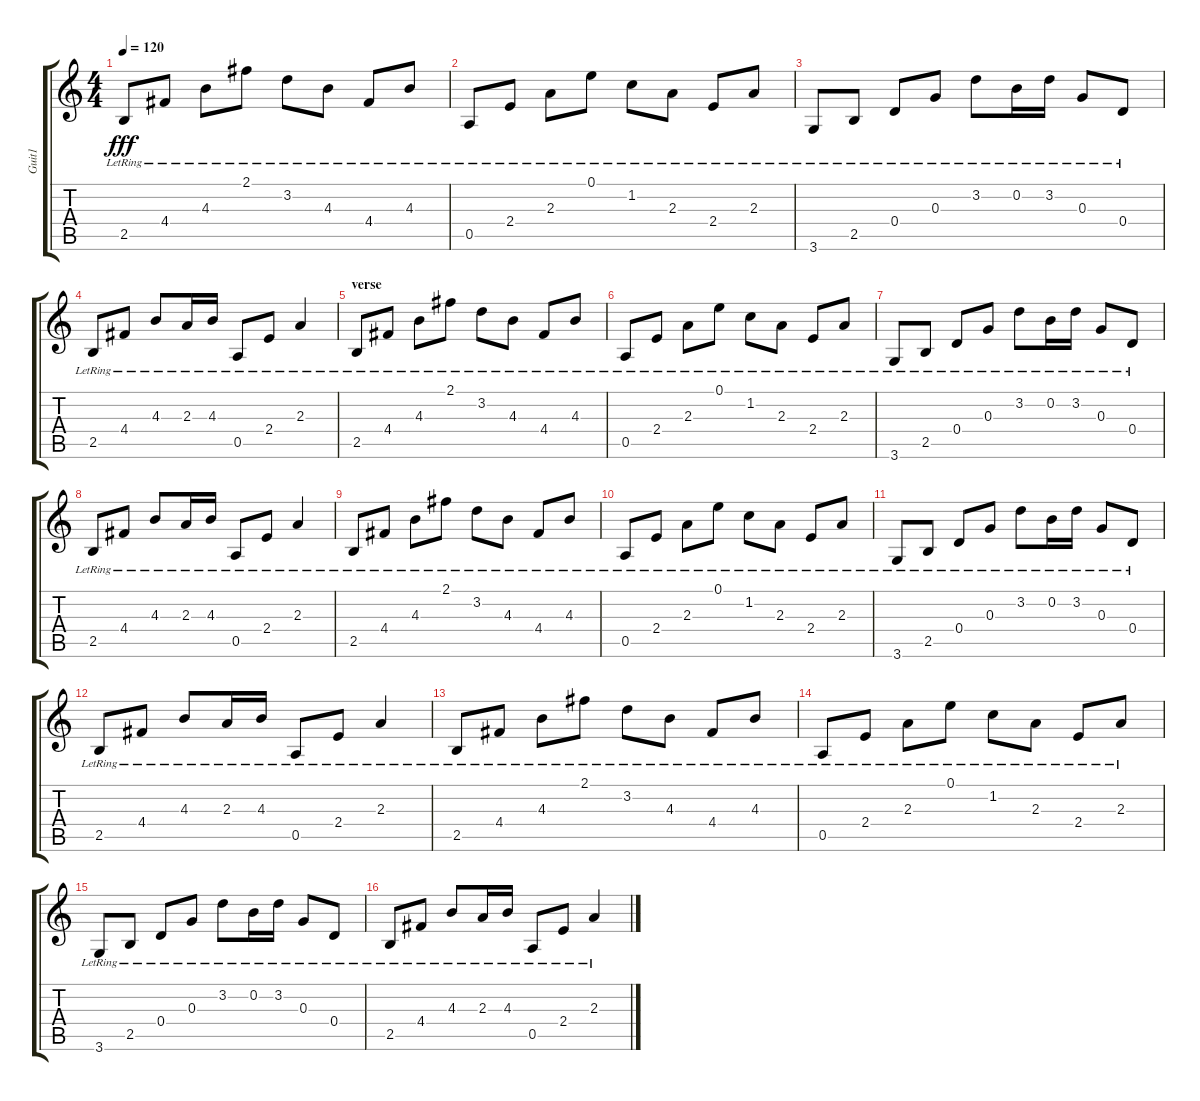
\track ("Guit1" "Guit1") {instrument acousticguitarsteel}
\staff {score tabs}
\tuning (E4 B3 G3 D3 A2 E2) {hide}
\ts (4 4)
\tempo 120
\clef g2
\ks c
2.5{lr}.8{dy fff} 4.4{lr}.8 4.3{lr}.8 2.1{lr}.8 3.2{lr}.8 4.3{lr}.8 4.4{lr}.8 4.3{lr}.8 |
0.5{lr}.8 2.4{lr}.8 2.3{lr}.8 0.1{lr}.8 1.2{lr}.8 2.3{lr}.8 2.4{lr}.8 2.3{lr}.8 |
3.6{lr}.8 2.5{lr}.8 0.4{lr}.8 0.3{lr}.8 3.2{lr}.8 0.2{lr}.16 3.2{lr}.16 0.3{lr}.8 0.4{lr}.8 |
2.5{lr}.8 4.4{lr}.8 4.3{lr}.8 2.3{lr}.16 4.3{lr}.16 0.5{lr}.8 2.4{lr}.8 2.3{lr}.4 |
\section ("" "verse")
2.5{lr}.8 4.4{lr}.8 4.3{lr}.8 2.1{lr}.8 3.2{lr}.8 4.3{lr}.8 4.4{lr}.8 4.3{lr}.8 |
0.5{lr}.8 2.4{lr}.8 2.3{lr}.8 0.1{lr}.8 1.2{lr}.8 2.3{lr}.8 2.4{lr}.8 2.3{lr}.8 |
3.6{lr}.8 2.5{lr}.8 0.4{lr}.8 0.3{lr}.8 3.2{lr}.8 0.2{lr}.16 3.2{lr}.16 0.3{lr}.8 0.4{lr}.8 |
2.5{lr}.8 4.4{lr}.8 4.3{lr}.8 2.3{lr}.16 4.3{lr}.16 0.5{lr}.8 2.4{lr}.8 2.3{lr}.4 |
2.5{lr}.8 4.4{lr}.8 4.3{lr}.8 2.1{lr}.8 3.2{lr}.8 4.3{lr}.8 4.4{lr}.8 4.3{lr}.8 |
0.5{lr}.8 2.4{lr}.8 2.3{lr}.8 0.1{lr}.8 1.2{lr}.8 2.3{lr}.8 2.4{lr}.8 2.3{lr}.8 |
3.6{lr}.8 2.5{lr}.8 0.4{lr}.8 0.3{lr}.8 3.2{lr}.8 0.2{lr}.16 3.2{lr}.16 0.3{lr}.8 0.4{lr}.8 |
2.5{lr}.8 4.4{lr}.8 4.3{lr}.8 2.3{lr}.16 4.3{lr}.16 0.5{lr}.8 2.4{lr}.8 2.3{lr}.4 |
2.5{lr}.8 4.4{lr}.8 4.3{lr}.8 2.1{lr}.8 3.2{lr}.8 4.3{lr}.8 4.4{lr}.8 4.3{lr}.8 |
0.5{lr}.8 2.4{lr}.8 2.3{lr}.8 0.1{lr}.8 1.2{lr}.8 2.3{lr}.8 2.4{lr}.8 2.3{lr}.8 |
3.6{lr}.8 2.5{lr}.8 0.4{lr}.8 0.3{lr}.8 3.2{lr}.8 0.2{lr}.16 3.2{lr}.16 0.3{lr}.8 0.4{lr}.8 |
2.5{lr}.8 4.4{lr}.8 4.3{lr}.8 2.3{lr}.16 4.3{lr}.16 0.5{lr}.8 2.4{lr}.8 2.3{lr}.4
